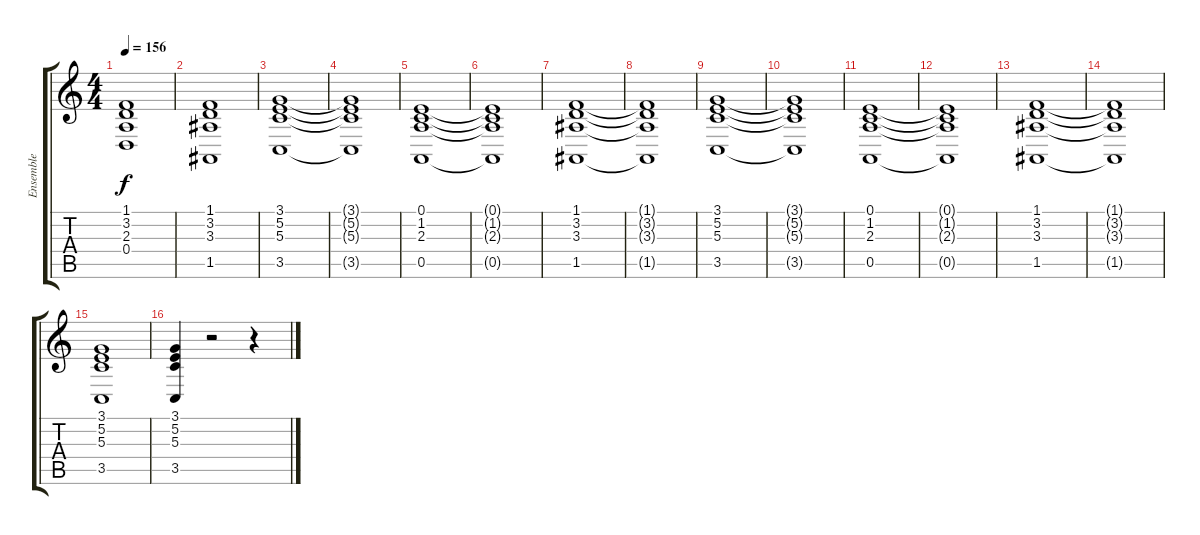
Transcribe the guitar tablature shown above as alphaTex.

\track ("Ensemble" "Ensemble") {instrument stringensemble1}
\staff {score tabs}
\tuning (E4 B3 G3 D3 A2 E2) {hide}
\ts (4 4)
\tempo 156
\clef g2
\ks c
(1.1 3.2 2.3 0.4).1{dy f} |
(1.1 3.2 3.3 1.5).1 |
(3.1 5.2 5.3 3.5).1 |
(3.1{t} 5.2{t} 5.3{t} 3.5{t}).1 |
\section ("" "")
(0.1 1.2 2.3 0.5).1 |
(0.1{t} 1.2{t} 2.3{t} 0.5{t}).1 |
(1.1 3.2 3.3 1.5).1 |
(1.1{t} 3.2{t} 3.3{t} 1.5{t}).1 |
(3.1 5.2 5.3 3.5).1 |
(3.1{t} 5.2{t} 5.3{t} 3.5{t}).1 |
(0.1 1.2 2.3 0.5).1 |
(0.1{t} 1.2{t} 2.3{t} 0.5{t}).1 |
(1.1 3.2 3.3 1.5).1 |
(1.1{t} 3.2{t} 3.3{t} 1.5{t}).1 |
(3.1 5.2 5.3 3.5).1 |
(3.1 5.2 5.3 3.5).4 r.2 r.4
